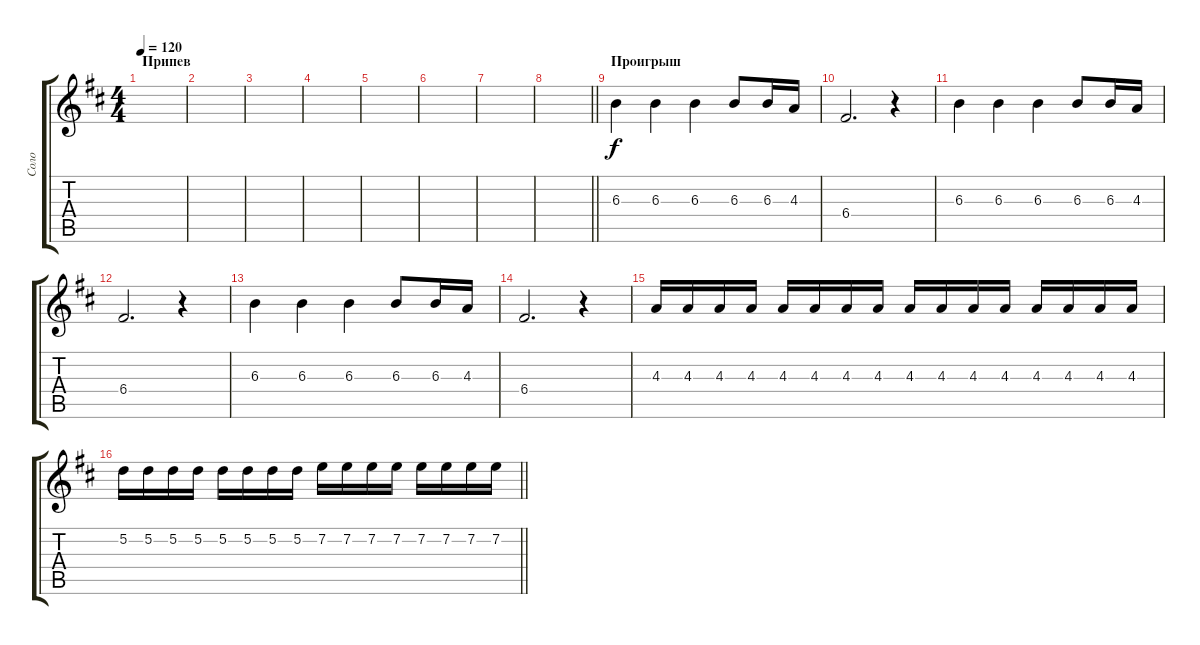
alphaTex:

\track ("Соло" "Соло") {instrument overdrivenguitar}
\staff {score tabs}
\tuning (D4 A3 F3 C3 G2 C2) {hide}
\ts (4 4)
\section ("" "Припев")
\tempo 120
\clef g2
\ks d
|
|
|
|
|
|
|
\barLineRight lightlight
|
\section ("" "Проигрыш")
6.3.4{volume 12} 6.3.4 6.3.4 6.3.8 6.3.16 4.3.16 |
6.4.2{d} r.4 |
6.3.4 6.3.4 6.3.4 6.3.8 6.3.16 4.3.16 |
6.4.2{d} r.4 |
6.3.4 6.3.4 6.3.4 6.3.8 6.3.16 4.3.16 |
6.4.2{d} r.4 |
4.3.16 4.3.16 4.3.16 4.3.16 4.3.16 4.3.16 4.3.16 4.3.16 4.3.16 4.3.16 4.3.16 4.3.16 4.3.16 4.3.16 4.3.16 4.3.16 |
\barLineRight lightlight
5.2.16 5.2.16 5.2.16 5.2.16 5.2.16 5.2.16 5.2.16 5.2.16 7.2.16 7.2.16 7.2.16 7.2.16 7.2.16 7.2.16 7.2.16 7.2.16
